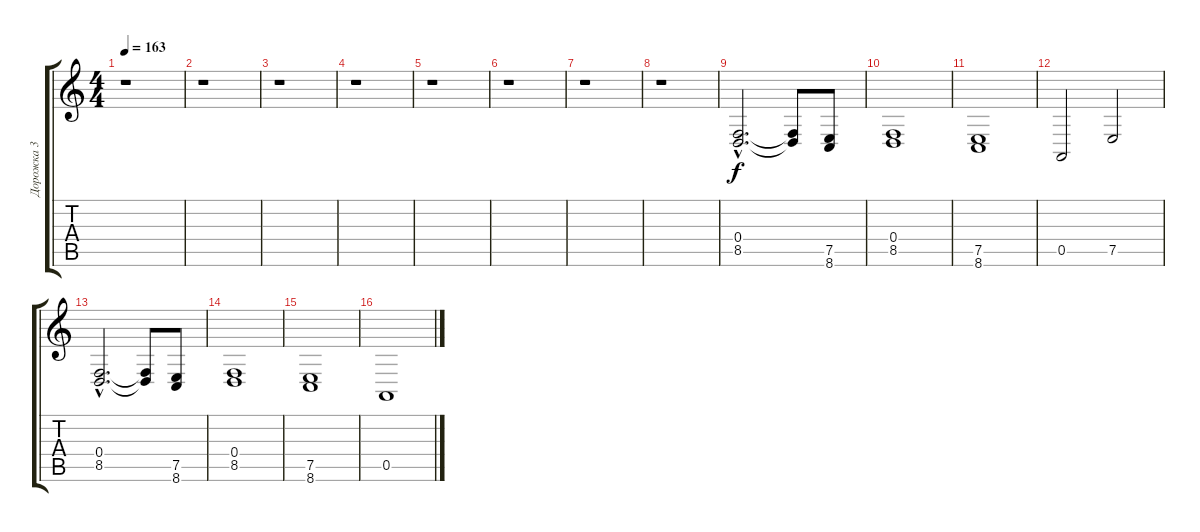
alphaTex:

\track ("Дорожка 3" "Дорожка 3") {instrument stringensemble1}
\staff {score tabs}
\tuning (E4 B3 G3 D3 A2 E2) {hide}
\ts (4 4)
\tempo 163
\clef g2
\ks c
r.1{dy mf} |
r.1 |
r.1 |
r.1 |
r.1 |
r.1 |
r.1 |
r.1 |
(0.4{hac} 8.5{hac}).2{d dy f} (0.4{t} 8.5{t}).8 (7.5 8.6).8 |
(0.4 8.5).1 |
(7.5 8.6).1 |
0.5.2 7.5.2 |
(0.4{hac} 8.5{hac}).2{d} (0.4{t} 8.5{t}).8 (7.5 8.6).8 |
(0.4 8.5).1 |
(7.5 8.6).1 |
0.5.1
